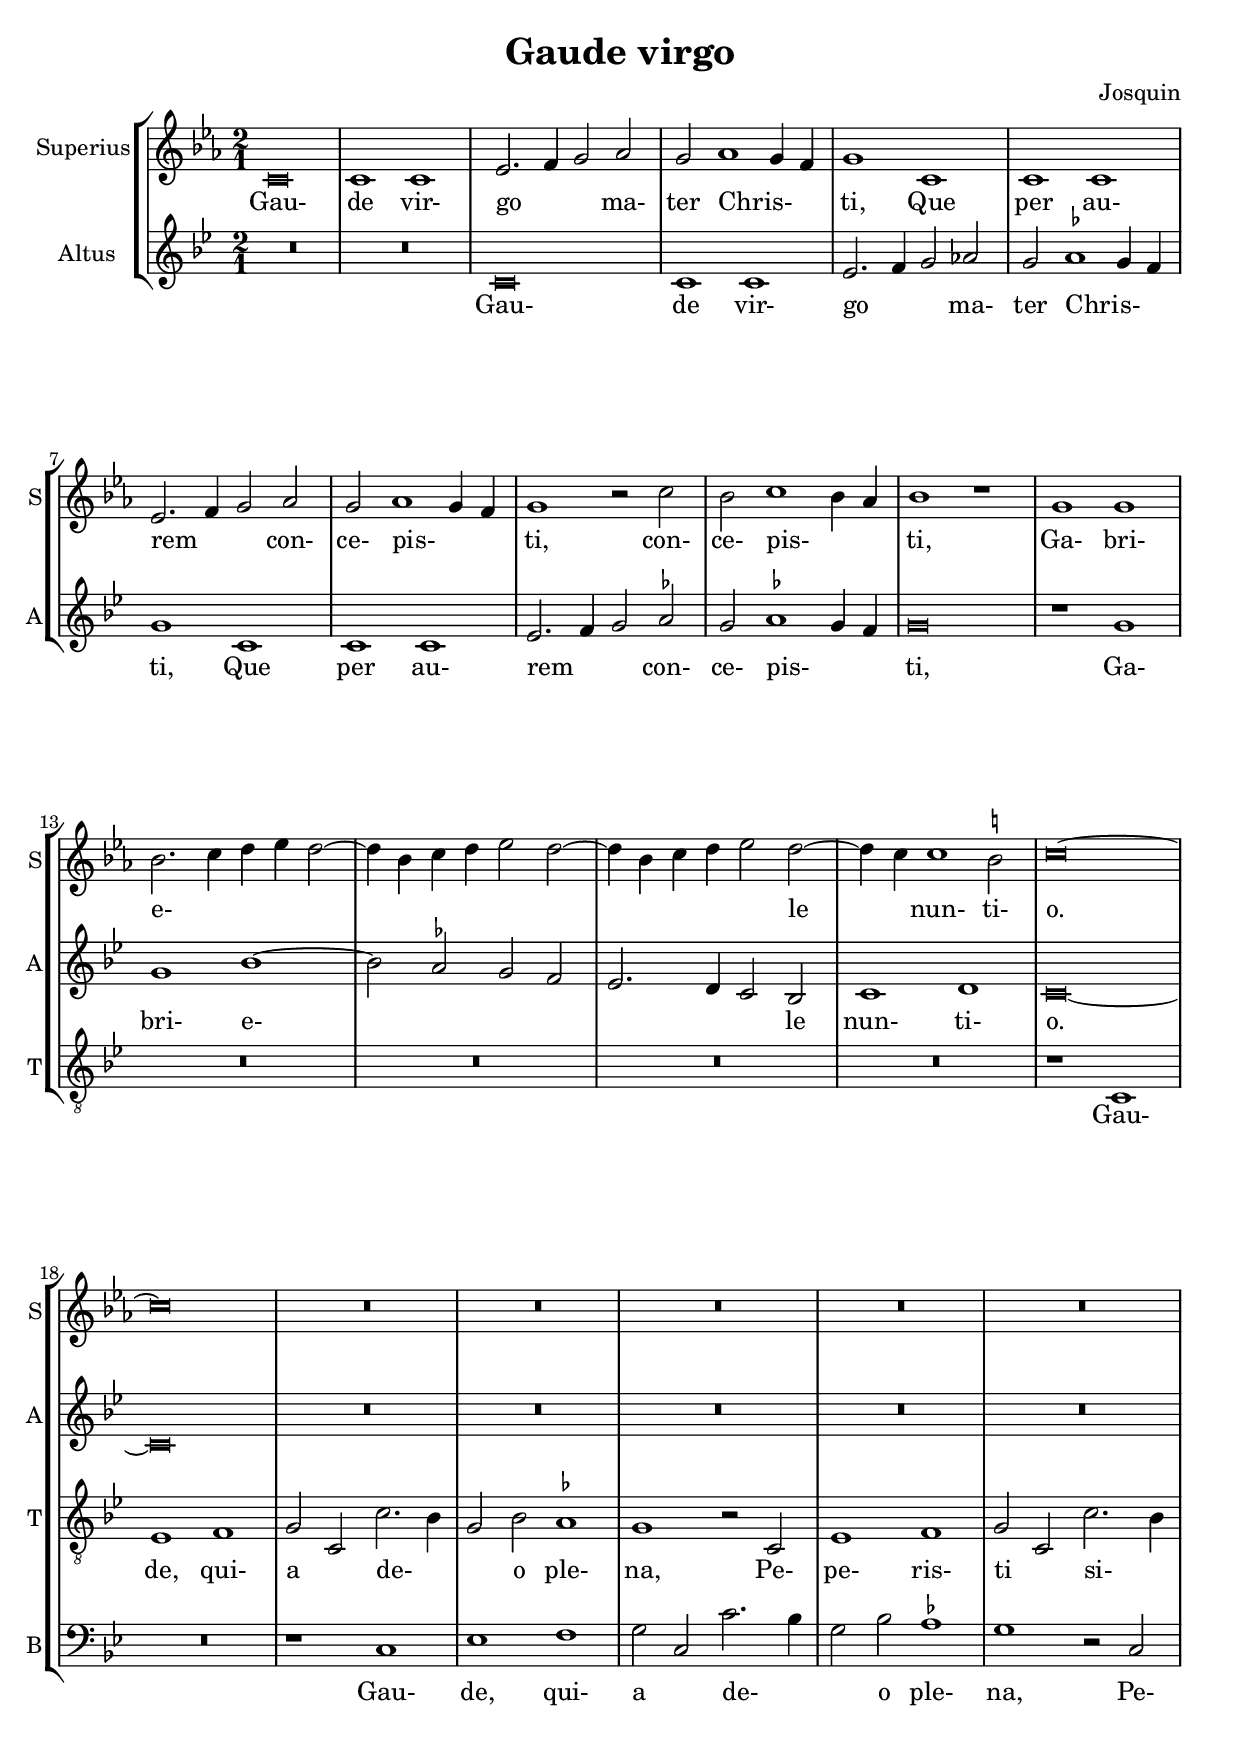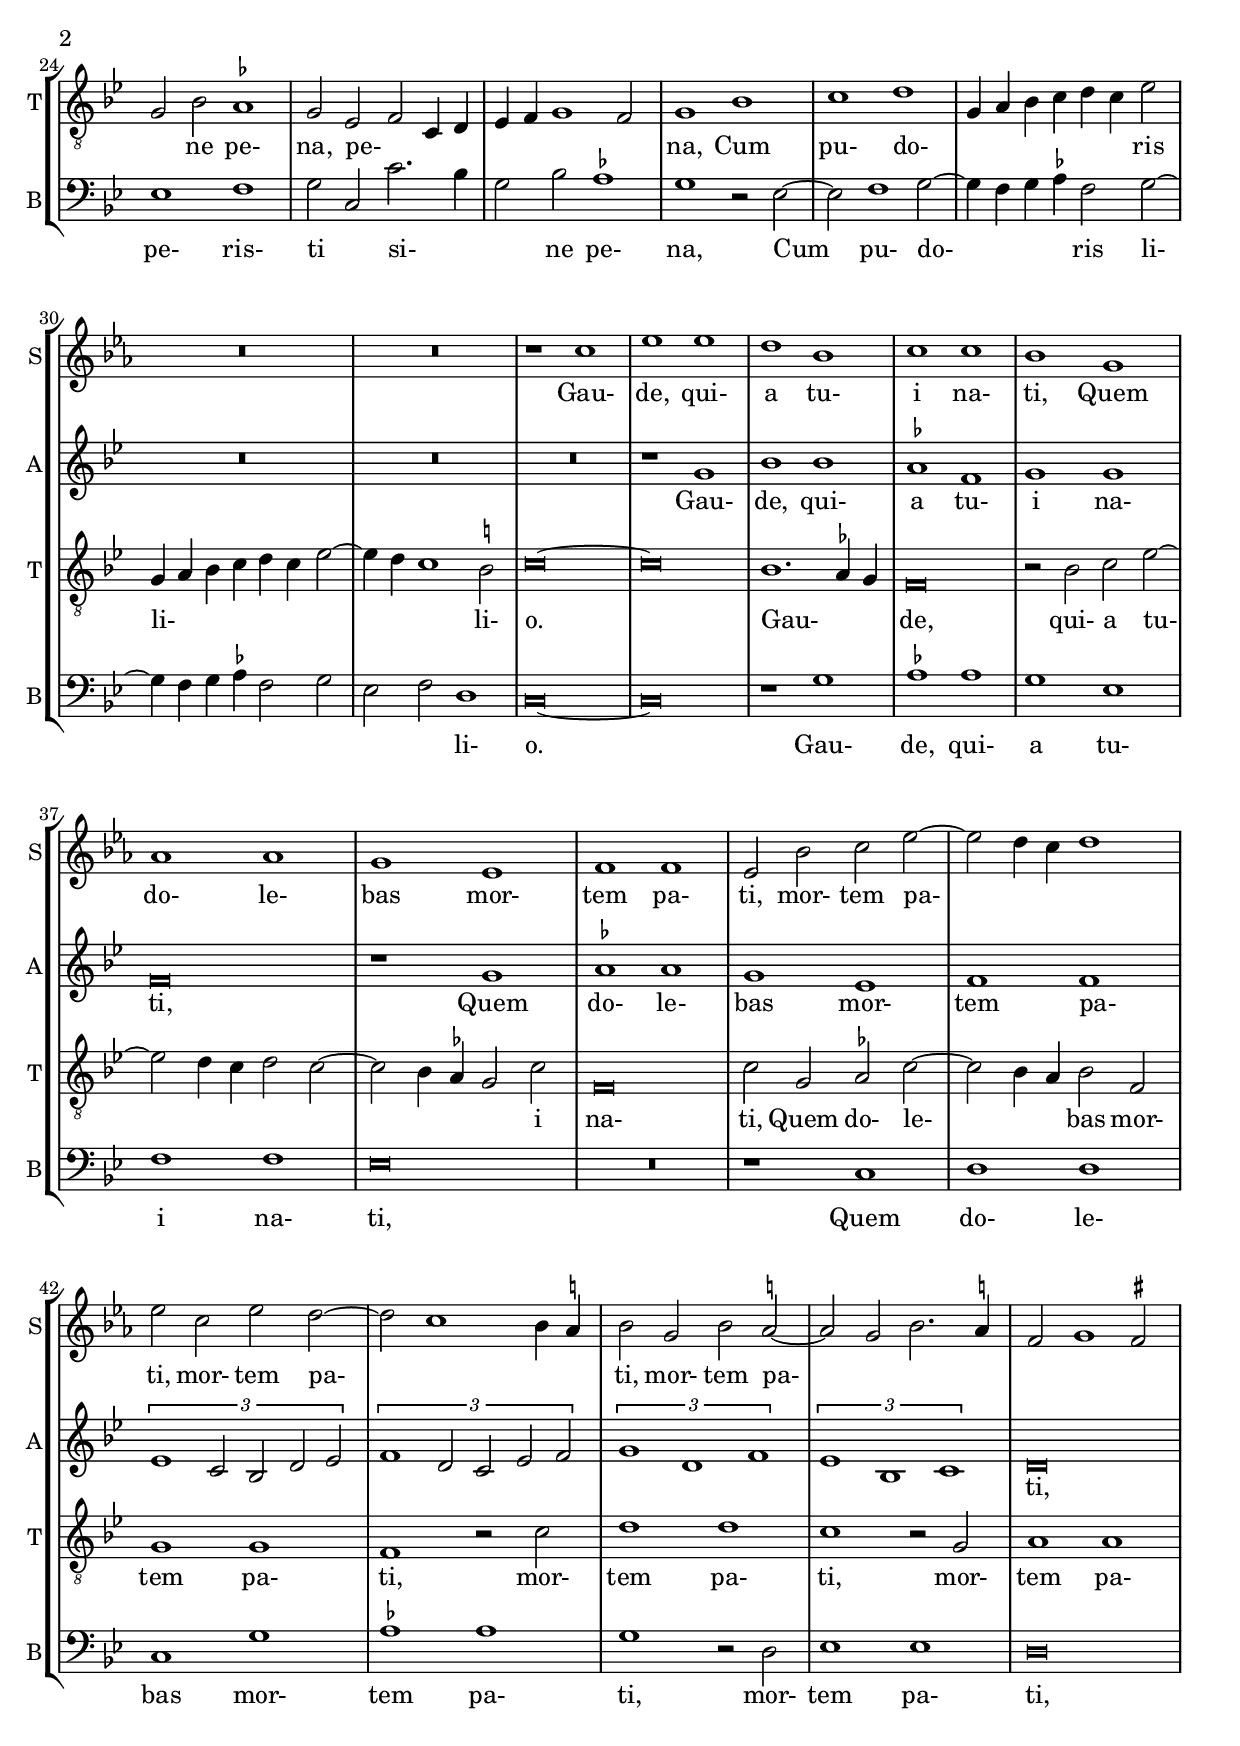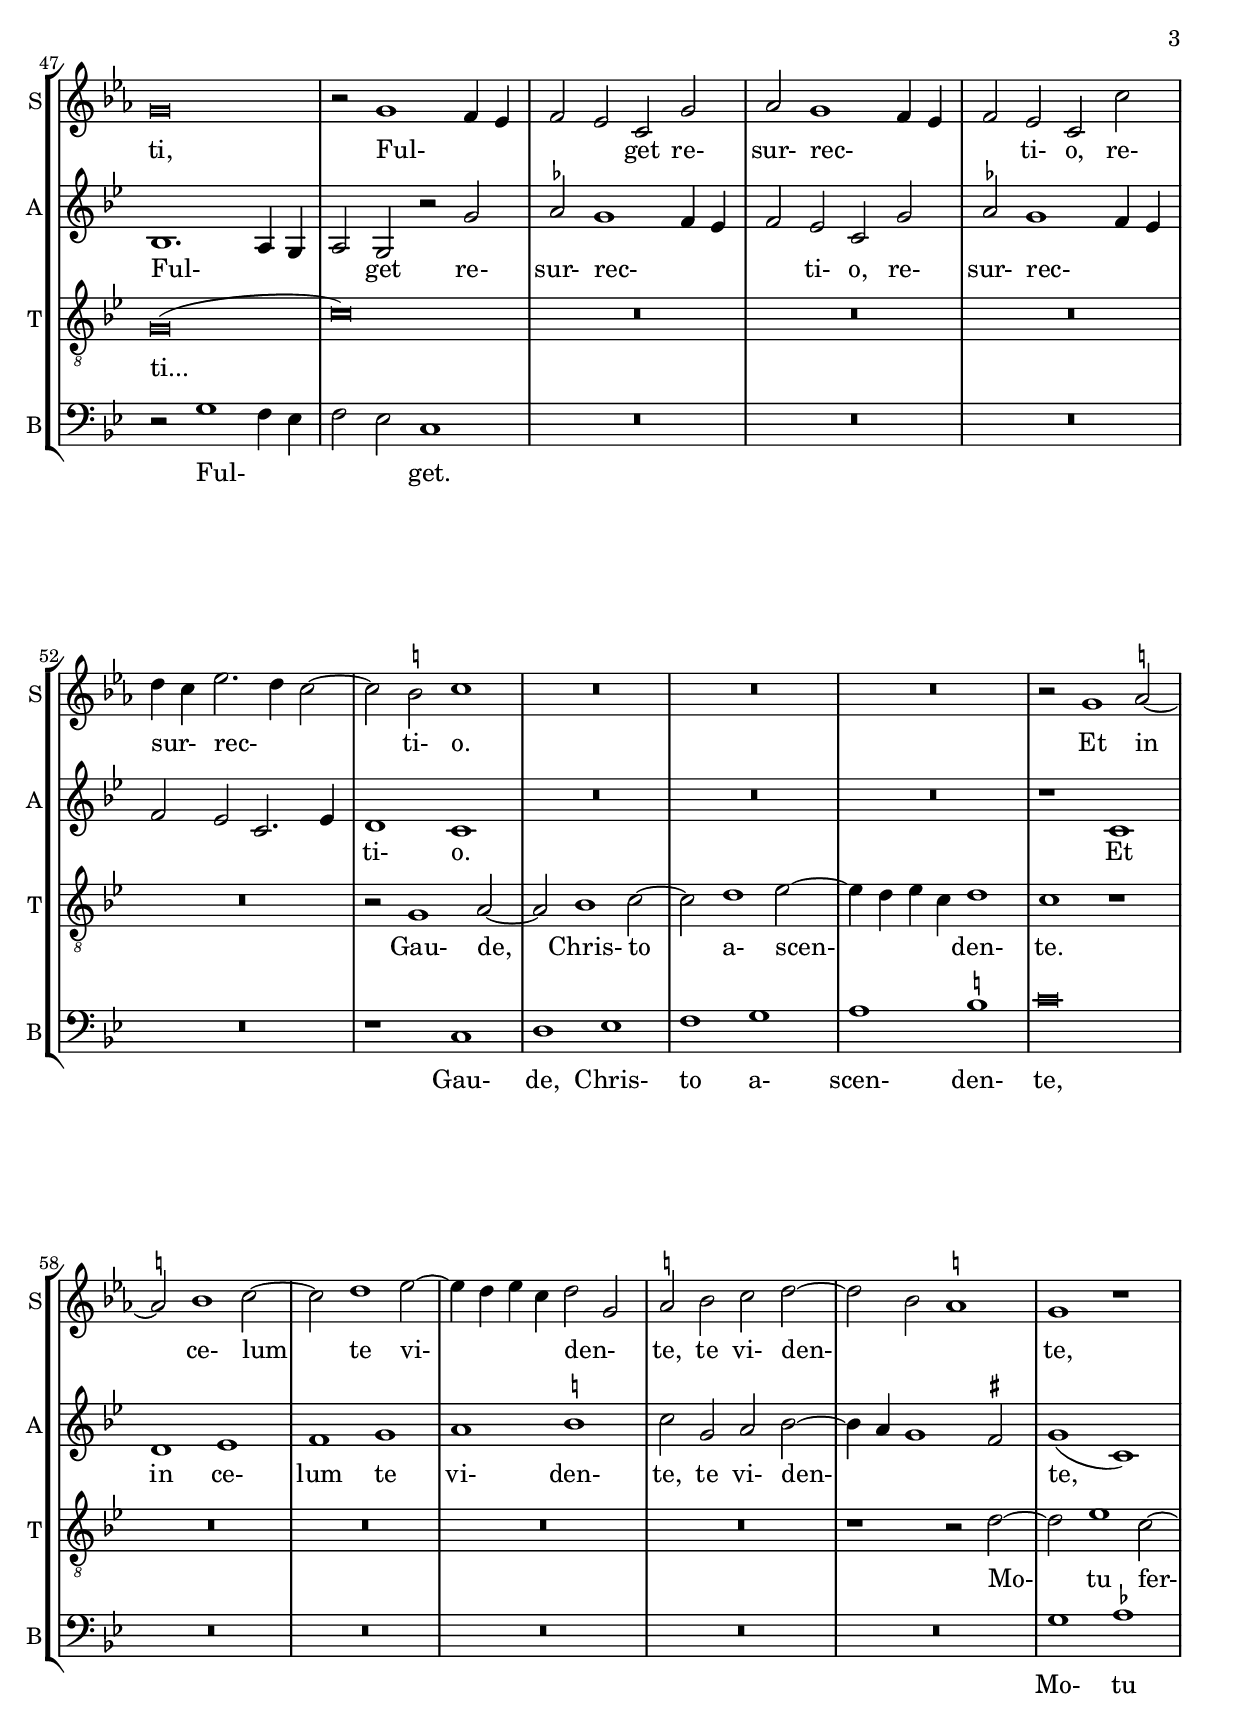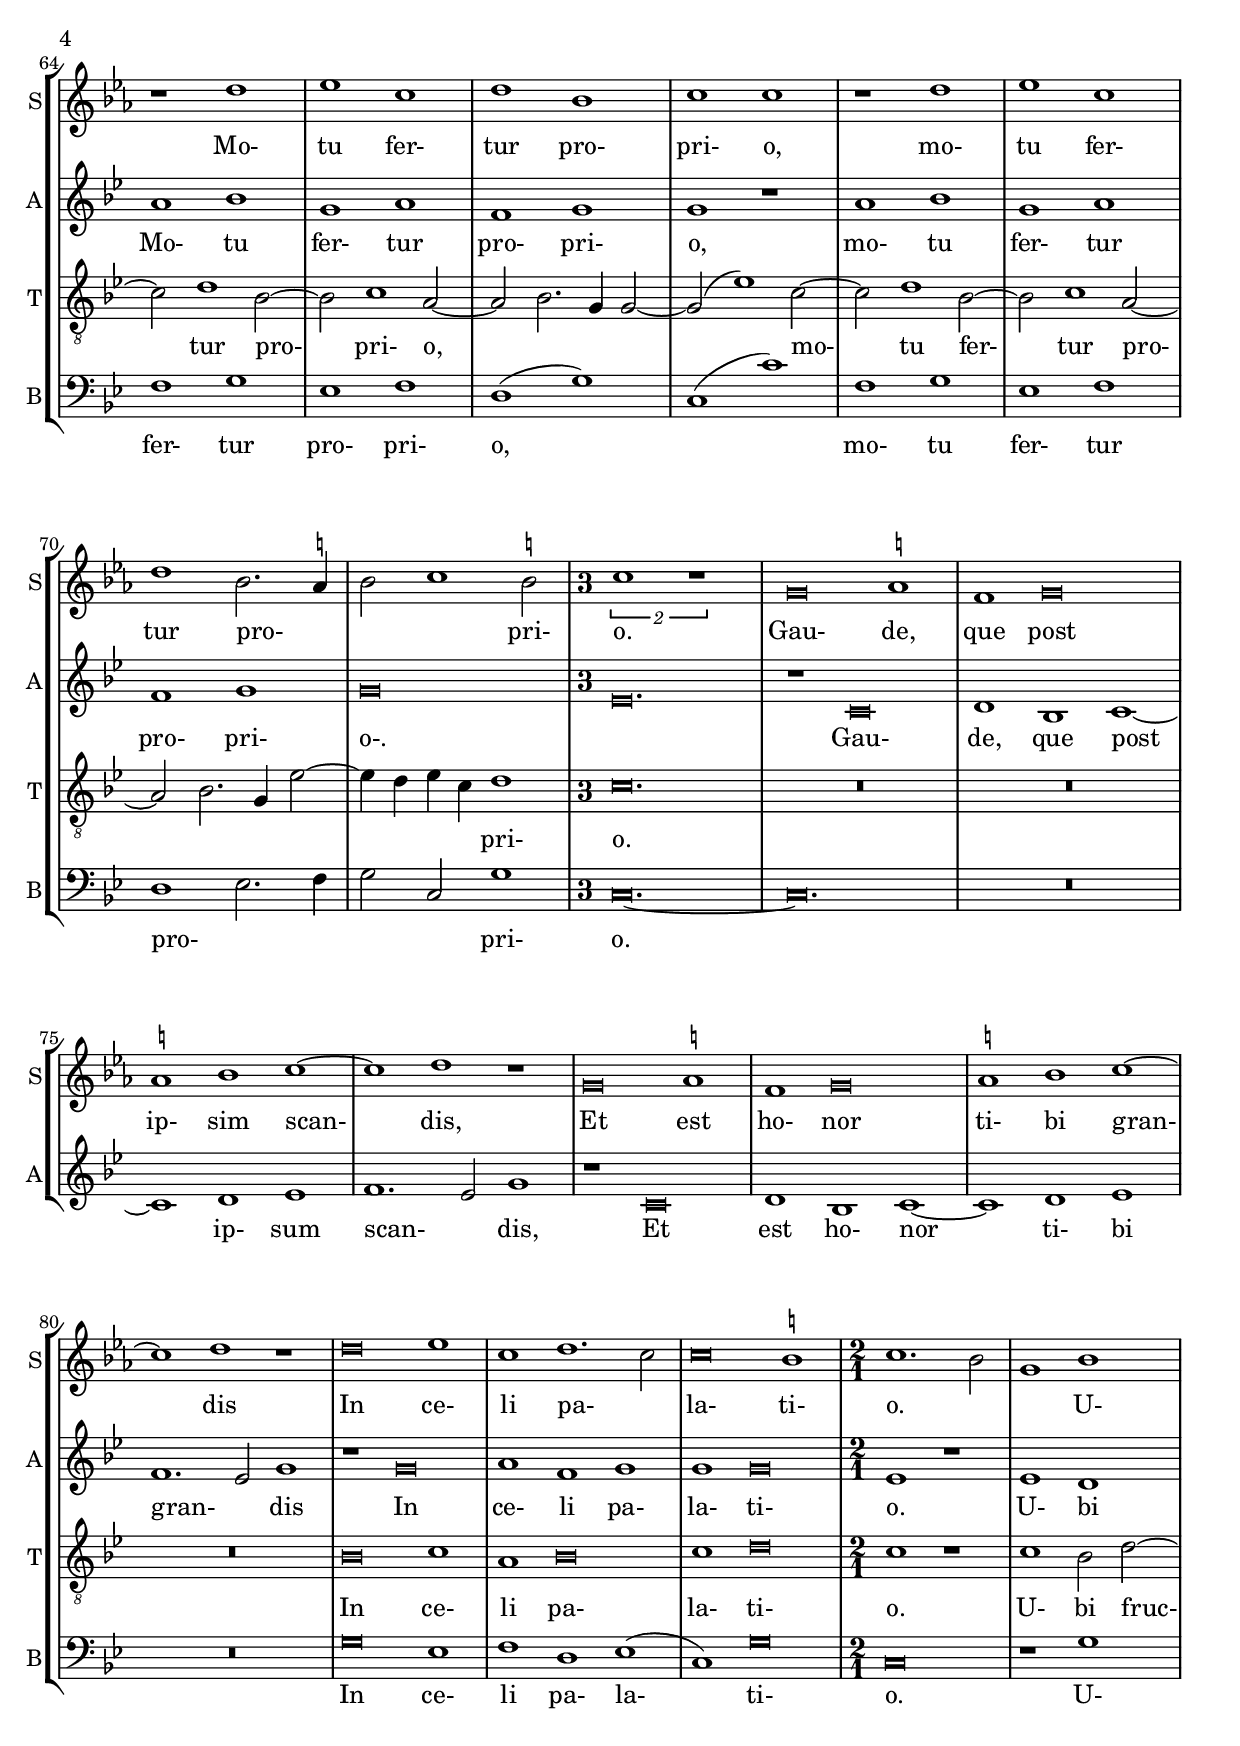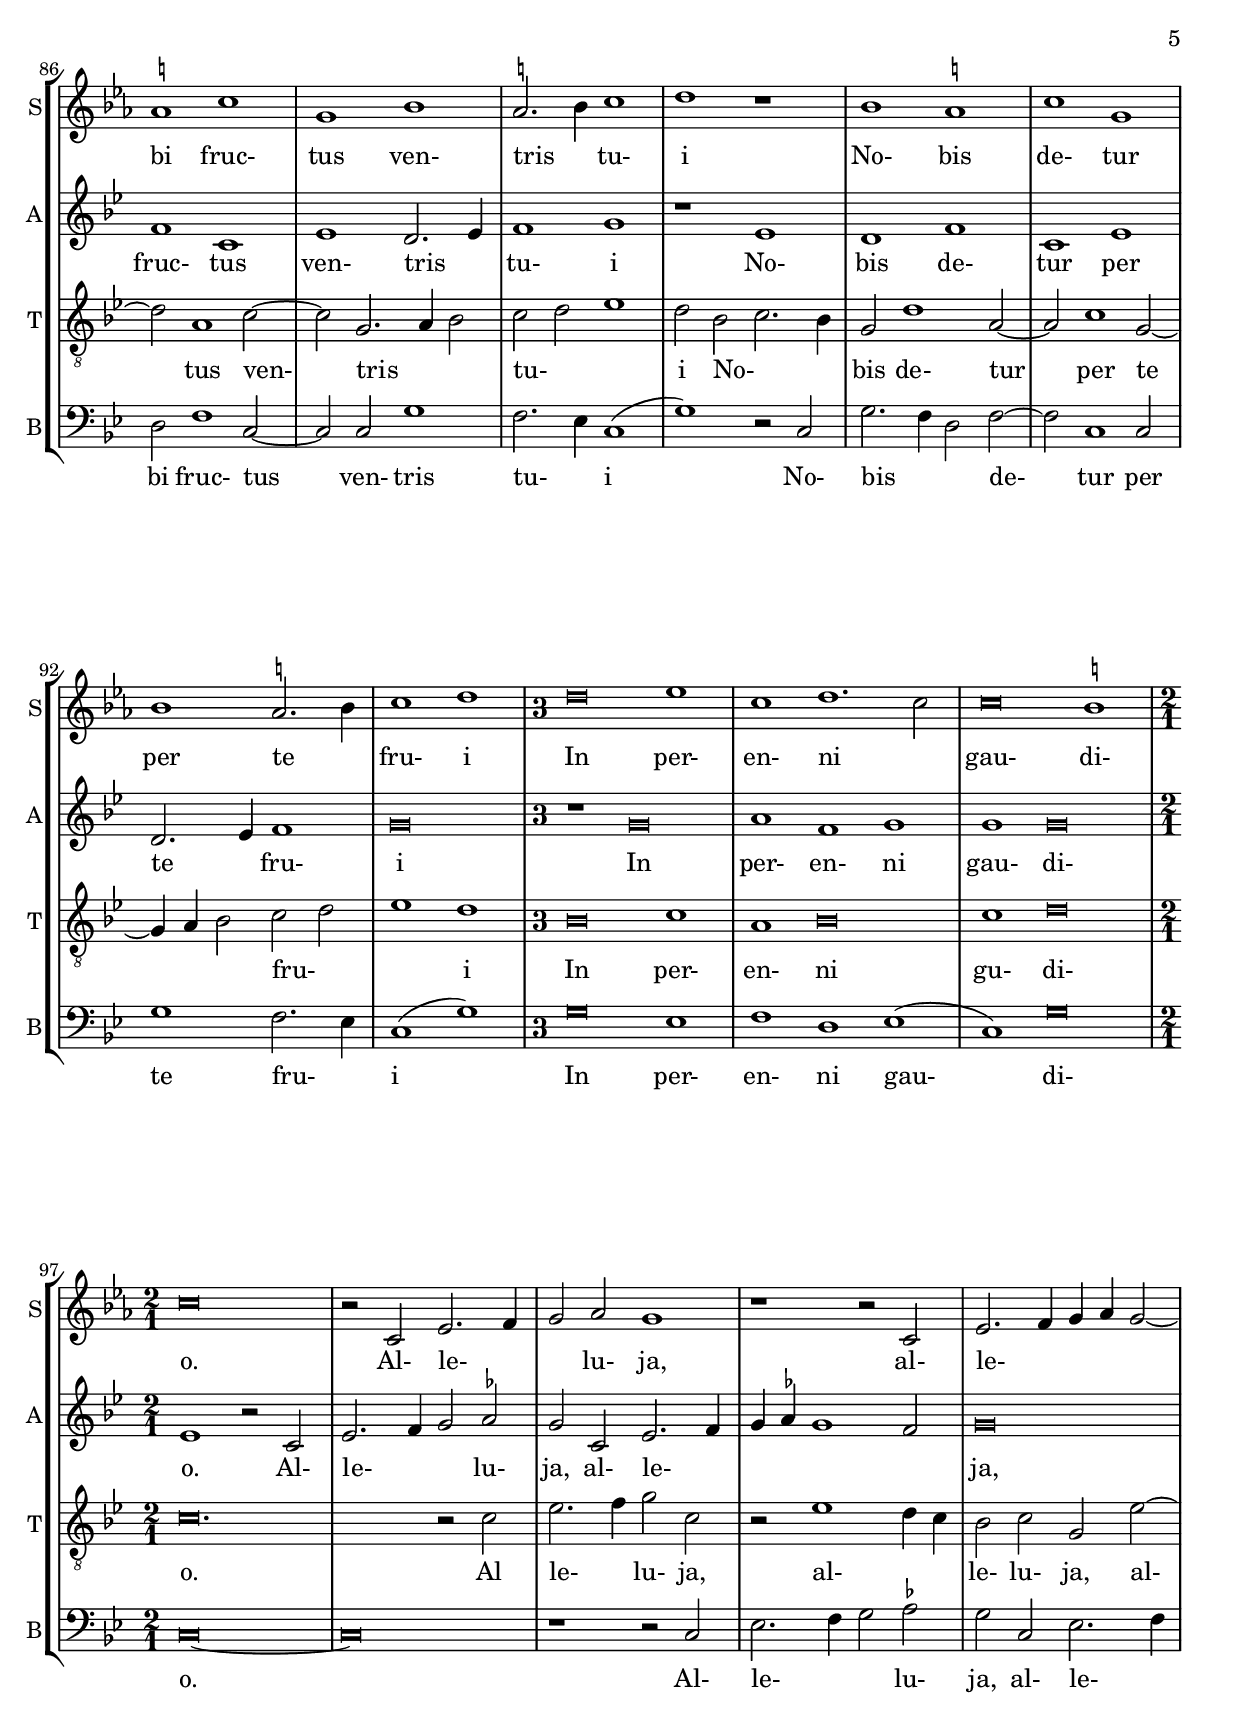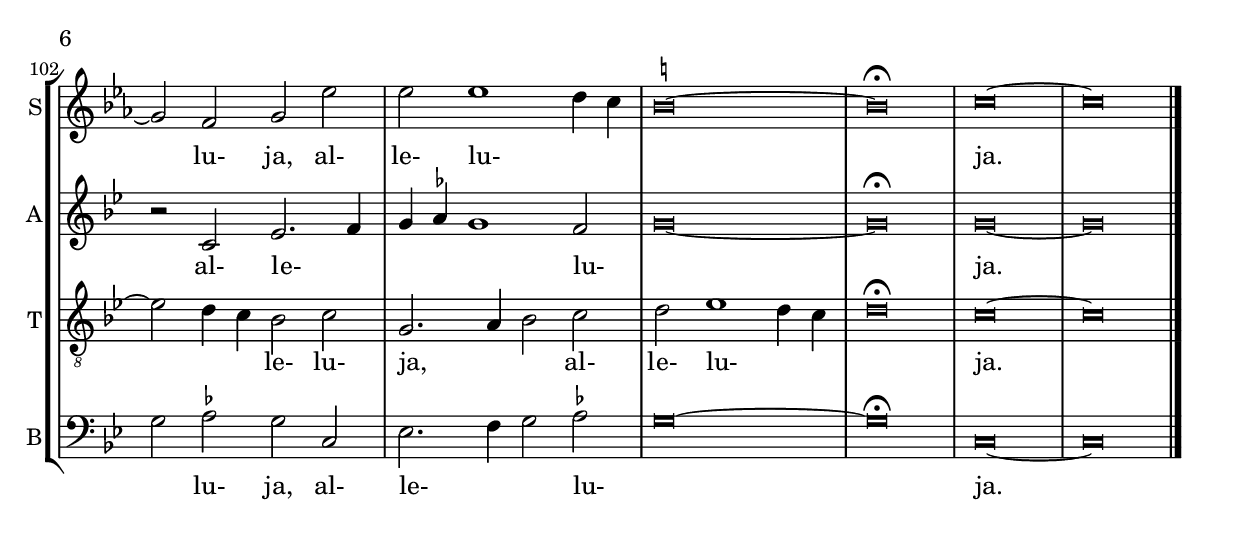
\version "2.24.2"

\header {
  title = "Gaude virgo"
  composer = "Josquin"
}

\include "satb.ly"

ficta = { \set suggestAccidentals = ##t }
recta = { \set suggestAccidentals = ##f }


superius =
\relative d' {
  \clef treble
  \key c \minor
  \time 2/1
  \override Staff.NoteHead.style = #'baroque
  \ficta
  c\breve c1 c es2. f4 g2 as2 g as1 g4 f g1
  c, c c es2. f4 g2 as g as1 g4 f g1 r2 c bes c1 bes4 as bes1 r1
  g g bes2. c4 d es d2~d4 bes c d es2 d2~d4 bes c d es2 d2~d4 c c1 b2 c \breve~\breve
  R\breve*13
  r1 c es es d bes c c bes g as as g es f f es2
  bes' c es2~es d4 c d1 es2 c es d2~d c1 bes4 a bes2 g bes a2~a g2 bes2. a4 f2 g1 fis2 g\breve
  r2 g1 f4 es f2 es c g' as g1 f4 es f2 es c c' d4 c es2. d4 c2~c b2 c1
  R\breve*3
  r2 g1 a2~a bes1 c2~c2 d1 es2~es4 d es c d2 g, a bes c d2~d bes2 a1 g r
  r d' es c d bes c c r d es c d bes2. a4 bes2 c1 b2
  \once \override Staff.TimeSignature.style = #'single-digit
  \time 3/1
  \tuplet 2/3 { c1 r }
  g\breve a1 f g\breve a1 bes c~c d r
  g,\breve a1 f g\breve a1 bes c~c d1 r
  d\breve es1 c d1. c2 c\breve b1
  \time 2/1
  c1. bes2 g1 bes a c g bes  a2. bes4 c1 d r
  bes a c g bes a2. bes4  c1 d
  \once \override Staff.TimeSignature.style = #'single-digit
  \time 3/1
  d\breve es1 c d1. c2  c\breve b1
  \time 2/1
  c\breve r2 c, es2. f4 g2 as g1
  r1 r2 c, es2. f4 g as g2~g f2 g es' es es1 d4 c b\breve~\breve\fermata c\breve~\breve
}
altus =
\relative d' {
  \clef treble
  \key c \dorian
  \time 2/1
  \override Staff.NoteHead.style = #'baroque
  R\breve*2
  c\breve c1 c es2. f4 g2 \recta as2 g \ficta as1 g4 f g1
  c, c c es2. f4 g2 as g as1 g4 f  g \breve
  r1 g g bes1~bes2 as2 g f  es2. d4 c2 bes c1 d c\breve~\breve
  R\breve*14
  %33
  r1 g' bes bes as f g g f\breve
  r1 g  as as g es  f f
  \tuplet 3/2 { es1 c2 bes d es }
  \tuplet 3/2 { f1 d2 c es f }
  \tuplet 3/2 { g1 d f }
  \tuplet 3/2 { es bes c }
  d\breve
  bes1. a4 g
  a2 g r
  g' as g1 f4 es f2 es c g'  as g1 f4 es f2 es c2. es4 d1 c
  R\breve*3
  %57
  r1 c d es f g a b c2 g a bes2~bes4 a g1 fis2 g1 (c,) a' bes g a f g g r
  a bes g a f g g\breve
  \once \override Staff.TimeSignature.style = #'single-digit
  \time 3/1
  es\breve. r1
  c\breve  d1 bes c~c d es f1. es2 g1
  r1 c,\breve d1 bes c~c d1 es f1. es2 g1
  r g\breve a1 f g g g\breve
  \time 2/1
  es1
  r es d f c es d2. es4 f1 g
  r es d f c es d2. es4 f1 g\breve
  \once \override Staff.TimeSignature.style = #'single-digit
  \time 3/1
  r1 g\breve a1 f g g g\breve
  \time 2/1
  es1 r2 c es2. f4 g2 as g c, es2. f4  g as g1 f2 g\breve
  r2 c, es2. f4 g as g1 f2 g\breve~\breve\fermata g\breve~\breve
}
tenor =
\relative d {
  \clef "treble_8"
  \key c \dorian
  \time 2/1
  \override Staff.NoteHead.style = #'baroque
  R\breve*16  %17
  r1 c es1 f g2 c, c'2. bes4 g2 bes \ficta as1 g1  %21
  r2 c, es1 f g2 c, c'2. bes4 g2 bes as1 g2 es f c4 d es f g1 f2 g1  %27
  bes c d   g,4 a bes c d c es2  g,4 a bes c d c es2~es4 d c1 b2 c\breve~\breve  %34
  bes1. as4 g f\breve
  r2 bes c es2~es2 d4 c d2 c~c2 bes4 as g2 c f,\breve c'2 %40
  g as c2~c bes4 a bes2 f g1 g f  %43
  r2 c' d1 d c r2 g a1 a g\breve (c)
  R\breve*4  %53
  r2 g1 a2~a bes1 c2~c d1 es2~es4 d es c d1 c r
  R\breve*4  %62
  r1 r2 d2~d es1 c2~c d1 bes2~bes c1 a2~2 bes2. g4 g2~g (es'1) c2~c d1 bes2~bes c1 a2~a bes2. g4 es'2~4 d es c d1
  \once \override Staff.TimeSignature.style = #'single-digit
  \time 3/1
  c\breve.
  R\breve.*8  %81
  bes\breve c1 a bes\breve c1 d\breve
  \time 2/1
  c1 r c bes2 d2~d2 a1 c2~c g2. a4 bes2 c d es1 d2 bes c2. bes4 g2 d'1 a2~a c1 g2~g4 a bes2 c d es1 d %94
  \once \override Staff.TimeSignature.style = #'single-digit
  \time 3/1
  bes\breve c1 a bes\breve c1 d\breve
  \time 2/1
  c\breve. %97
  r2 c es2. f4 g2 c, r es1 d4 c bes2 c g es'2 ~es d4 c bes2 c g2. a4 bes2 c d es1 d4 c d\breve\fermata c\breve~\breve

}
bassus =
\relative d {
  \clef bass
  \key c \dorian
  \time 2/1
  \override Staff.NoteHead.style = #'baroque
  R\breve*18
  r1 c es f g2 c, c'2. bes4 g2 bes \ficta as1 g r2 c,2 es1 f g2 c, c'2. bes4 g2 bes as1 g %25
  r2 es2~2 f1 g2~4 f4 g as f2 g2~4 f4 g as f2 g es f d1 c\breve~\breve %31
  r1 g' as as g es f f es\breve
  R
  r1 c d d  c g' as as g r2 d es1 es d\breve %46
  r2 g1 f4 es f2 es c1 %48
  R\breve*4
  r1 c d es f g a b c\breve %57
  R\breve*5
  g1 as f g es f d (g) c, (c') f, g es f d es2. f4  g2 c, g'1 %71
  \once \override Staff.TimeSignature.style = #'single-digit
  \time 3/1
  c,\breve.~\breve.
  R\breve.*7
  g'\breve es1 f d es (c) g'\breve %83
  \time 2/1
  c,\breve
  r1 g' d2 f1 c2~2 c2 g'1 f2. es4 c1 (g')
  r2 c, g'2. f4 d2 f2~2 c1 c2 g'1 f2. es4 c1 (g')
  \once \override Staff.TimeSignature.style = #'single-digit
  \time 3/1
  g\breve es1 f d es (c) g'\breve
  \time 2/1
  c,\breve~\breve
  r1 r2 c es2. f4 g2 as g c, es2. f4 g2 as g c, es2. f4 g2 as g\breve~\breve\fermata c,\breve~\breve
  \bar "|."
}

\score {
  \new StaffGroup
  <<
    \new Staff \with {
      instrumentName = "Superius"
      shortInstrumentName = "S"
    }
    <<
      \new Voice = "superius" {
        \superius
        \addlyrics {
          Gau- de vir- go _ _  ma- ter Chris- _ _ ti,
          Que per au- rem _ _ con- ce- pis- _ _ ti, con- ce- pis- _ _ ti,
          Ga- bri- e- _ _ _ _ _ _ _ _ _ _ _ _ _ le _ nun- ti- o.
          Gau- de, qui- a tu- i na- ti,
          Quem do- le- bas mor- tem pa- ti, mor- tem pa- _ _ _ ti,
          mor- tem pa- _ _ _ ti, mor- tem pa- _ _ _ _ _ _ ti,
          Ful- _ _ _ _ get re- sur- rec- _ _ _ ti- o, re- sur- _ rec- _ _ ti- o.
          Et in ce- lum te vi- _ _ _ den- _ te, te vi- den- _ _ te,
          Mo- tu fer- tur pro- pri- o,
          mo- tu fer- tur pro- _ _ _ pri- o.
          Gau- de, que post ip- sim scan- dis,
          Et est ho- nor ti- bi gran- dis
          In ce- li pa- _ la- ti- o. _ _
          U- bi fruc- tus ven- tris _ tu- i
          No- bis de- tur per te _ fru- i
          In per- en- ni _ gau- di- o.
          Al- le- _ _ lu- ja, al- le- _ _ _ _ lu- ja,
          al- le- lu- _ _ _ ja.
        }
      }
    >>
    \new Staff \with {
      instrumentName = "Altus"
      shortInstrumentName = "A"
    }
    <<
      \new Voice = "altus" {
        \altus
        \addlyrics {
          Gau- de vir- go _ _  ma- ter Chris- _ _ ti,
          Que per au- rem _ _ con- ce- pis- _ _ ti,
          Ga- bri- e- _ _ _ _ _ _ le nun- ti- o.
          Gau- de, qui- a tu- i na- ti,
          Quem do- le- bas mor- tem pa- _ _ _ _ _ _ _ _ _ _ _ _ _ _ _ _ ti,
          Ful- _ _ _ get re- sur- rec- _ _ _ ti- o, re- sur- rec- _ _ _ _ _ _ ti- o.
          Et in ce- lum te vi- den- te, te vi- den- _ _ _ te,
          Mo- tu fer- tur pro- pri- o, mo- tu fer- tur pro- pri- o-. _
          Gau- de, que post ip- sum scan- _ dis,
          Et est ho- nor ti- bi gran- _ dis  In ce- li pa- la- ti- o.
          U- bi fruc- tus ven- tris _ tu- i
          No- bis de- tur per te _ fru- i
          In per- en- ni gau- di- o.
          Al- le- _ _ lu- ja, al- le- _ _ _ _ _ ja, al- le- _ _ _ _ lu- _ ja.
        }
      }
    >>
    \new Staff \with {
      instrumentName = "Tenor"
      shortInstrumentName = "T"
    }
    <<
      \new Voice = "tenor" {
        \tenor
        \addlyrics {
          Gau- de, qui- a _ de- _ _ o ple- na,
          Pe- pe- ris- ti _ si- _ _ ne pe- na, pe- _ _ _ _ _ _ _ na,
          Cum pu- do- _ _ _ _ _ _ ris li- _ _ _ _ _ _ _ _ li- o.
          Gau- _ _ de, qui- a tu- _ _ _ _ _ _ _ i na- ti,
          Quem do- le- _ _ bas mor- tem pa- ti,
          mor- tem pa- ti, mor- tem pa- ti...
          Gau- de, Chris- to a- scen- _ _ _ den- te.
          Mo- tu fer- tur pro- pri- o, _ _ _
          mo- tu fer- tur pro-_ _ _ _ _ _ _ pri- o.
          In ce- li pa- la- ti- o. U- bi fruc- tus ven- tris _ _ tu- _ _ i
          No- _ _ bis de- tur per te _ _ fru- _ _ i
          In per- en- ni gu- di- o.
          Al le- _ lu- ja, al- _ _ le- lu- ja, al- _ _ le- lu- ja, _ _ al- le- lu- _ _ _ ja.
        }
      }
    >>
    \new Staff \with {
      instrumentName = "Bassus"
      shortInstrumentName = "B"
    }
    <<
      \new Voice = "bassus" {
        \bassus
        \addlyrics {
          Gau- de, qui- a _ de- _ _ o ple- na,
          Pe- pe- ris- ti _ si- _ _ ne pe- na,
          Cum pu- do- _ _ _ ris li- _ _ _ _ _ _ _ li- o.
          Gau- de, qui- a tu- i na- ti,
          Quem do- le- bas mor- tem pa- ti, mor- tem pa- ti,
          Ful- _ _ _ _ get.
          Gau- de, Chris- to a- scen- den- te,
          Mo- tu fer- tur pro- pri- o, _ mo- tu fer- tur pro- _ _ _ _ pri- o.
          In ce- li pa- la- ti- o. U- bi fruc- tus ven- tris tu- _ i
          No- bis _ _ de- tur per te fru- _ i
          In per- en- ni gau- di- o.
          Al- le- _ _ lu- ja, al- le- _ _ lu- ja, al- le- _ _ lu- _ ja.
        }
      }
    >>
  >>
}